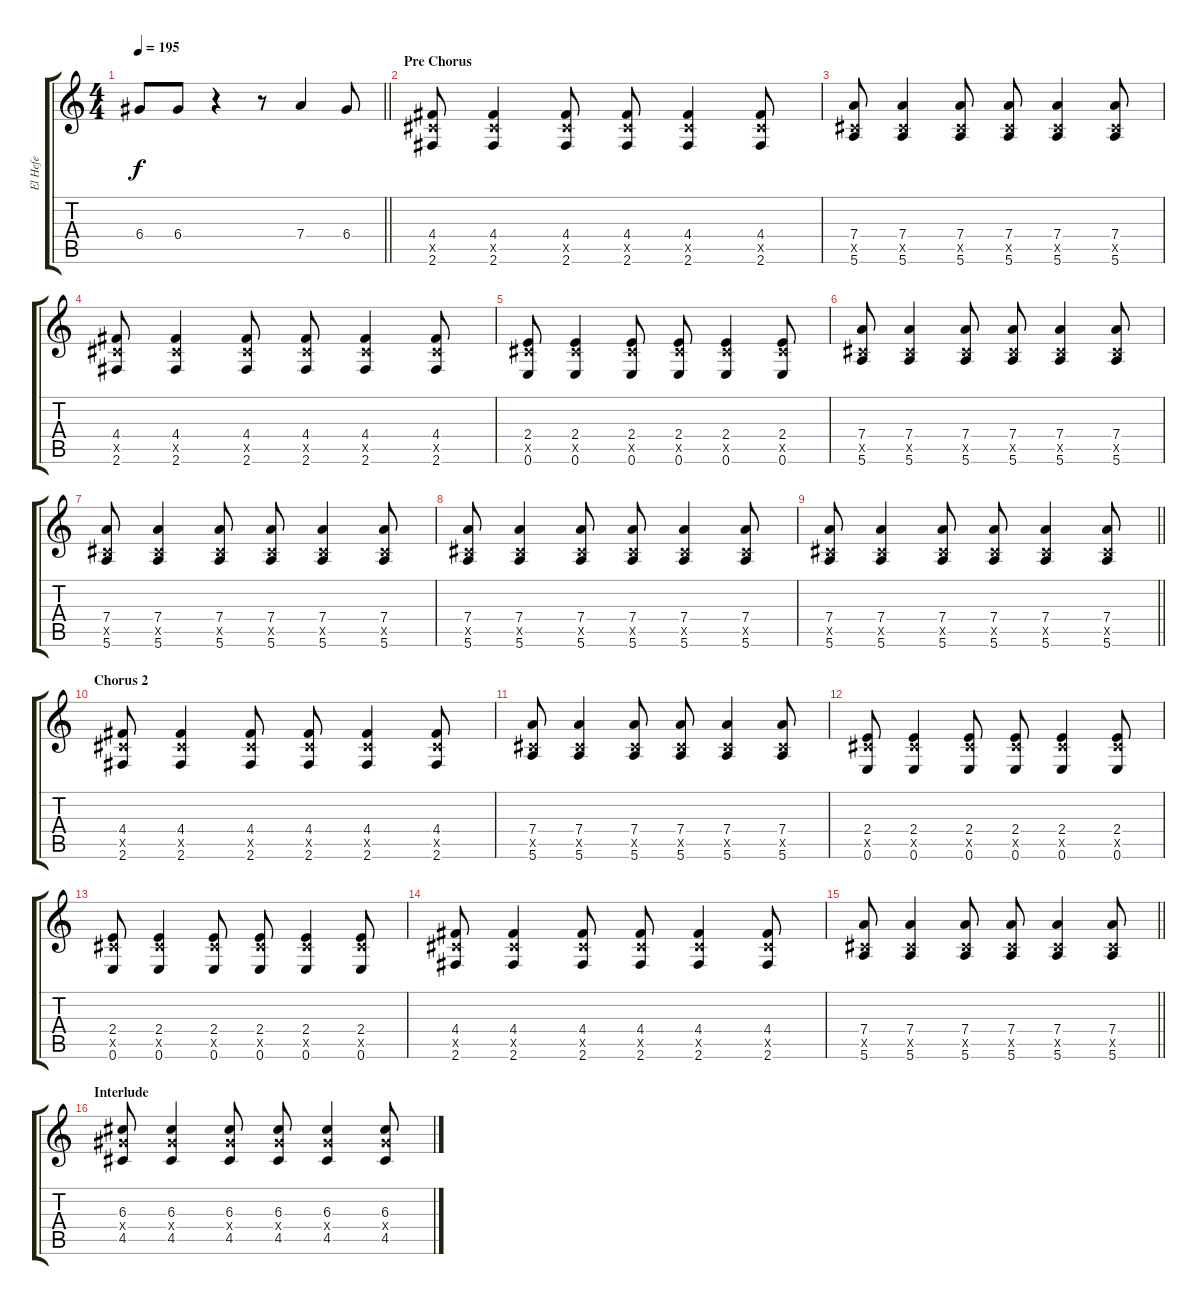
\track ("El Hefe" "El Hefe") {instrument distortionguitar}
\staff {score tabs}
\tuning (E4 B3 G3 D3 A2 E2) {hide}
\ts (4 4)
\tempo 195
\clef g2
\barLineRight lightlight
\ks c
6.4.8{dy f} 6.4.8 r.4 r.8 7.4.4 6.4.8 |
\section ("" "Pre Chorus")
(4.4 4.5{x} 2.6).8 (4.4 4.5{x} 2.6).4 (4.4 4.5{x} 2.6).8 (4.4 4.5{x} 2.6).8 (4.4 4.5{x} 2.6).4 (4.4 4.5{x} 2.6).8 |
(7.4 4.5{x} 5.6).8 (7.4 4.5{x} 5.6).4 (7.4 4.5{x} 5.6).8 (7.4 4.5{x} 5.6).8 (7.4 4.5{x} 5.6).4 (7.4 4.5{x} 5.6).8 |
(4.4 4.5{x} 2.6).8 (4.4 4.5{x} 2.6).4 (4.4 4.5{x} 2.6).8 (4.4 4.5{x} 2.6).8 (4.4 4.5{x} 2.6).4 (4.4 4.5{x} 2.6).8 |
(2.4 4.5{x} 0.6).8 (2.4 4.5{x} 0.6).4 (2.4 4.5{x} 0.6).8 (2.4 4.5{x} 0.6).8 (2.4 4.5{x} 0.6).4 (2.4 4.5{x} 0.6).8 |
(7.4 4.5{x} 5.6).8 (7.4 4.5{x} 5.6).4 (7.4 4.5{x} 5.6).8 (7.4 4.5{x} 5.6).8 (7.4 4.5{x} 5.6).4 (7.4 4.5{x} 5.6).8 |
(7.4 4.5{x} 5.6).8 (7.4 4.5{x} 5.6).4 (7.4 4.5{x} 5.6).8 (7.4 4.5{x} 5.6).8 (7.4 4.5{x} 5.6).4 (7.4 4.5{x} 5.6).8 |
(7.4 4.5{x} 5.6).8 (7.4 4.5{x} 5.6).4 (7.4 4.5{x} 5.6).8 (7.4 4.5{x} 5.6).8 (7.4 4.5{x} 5.6).4 (7.4 4.5{x} 5.6).8 |
\barLineRight lightlight
(7.4 4.5{x} 5.6).8 (7.4 4.5{x} 5.6).4 (7.4 4.5{x} 5.6).8 (7.4 4.5{x} 5.6).8 (7.4 4.5{x} 5.6).4 (7.4 4.5{x} 5.6).8 |
\section ("" "Chorus 2")
(4.4 4.5{x} 2.6).8 (4.4 4.5{x} 2.6).4 (4.4 4.5{x} 2.6).8 (4.4 4.5{x} 2.6).8 (4.4 4.5{x} 2.6).4 (4.4 4.5{x} 2.6).8 |
(7.4 4.5{x} 5.6).8 (7.4 4.5{x} 5.6).4 (7.4 4.5{x} 5.6).8 (7.4 4.5{x} 5.6).8 (7.4 4.5{x} 5.6).4 (7.4 4.5{x} 5.6).8 |
(2.4 4.5{x} 0.6).8 (2.4 4.5{x} 0.6).4 (2.4 4.5{x} 0.6).8 (2.4 4.5{x} 0.6).8 (2.4 4.5{x} 0.6).4 (2.4 4.5{x} 0.6).8 |
(2.4 4.5{x} 0.6).8 (2.4 4.5{x} 0.6).4 (2.4 4.5{x} 0.6).8 (2.4 4.5{x} 0.6).8 (2.4 4.5{x} 0.6).4 (2.4 4.5{x} 0.6).8 |
(4.4 4.5{x} 2.6).8 (4.4 4.5{x} 2.6).4 (4.4 4.5{x} 2.6).8 (4.4 4.5{x} 2.6).8 (4.4 4.5{x} 2.6).4 (4.4 4.5{x} 2.6).8 |
\barLineRight lightlight
(7.4 4.5{x} 5.6).8 (7.4 4.5{x} 5.6).4 (7.4 4.5{x} 5.6).8 (7.4 4.5{x} 5.6).8 (7.4 4.5{x} 5.6).4 (7.4 4.5{x} 5.6).8 |
\section ("" "Interlude")
(6.3 6.4{x} 4.5).8 (6.3 6.4{x} 4.5).4 (6.3 6.4{x} 4.5).8 (6.3 6.4{x} 4.5).8 (6.3 6.4{x} 4.5).4 (6.3 6.4{x} 4.5).8
